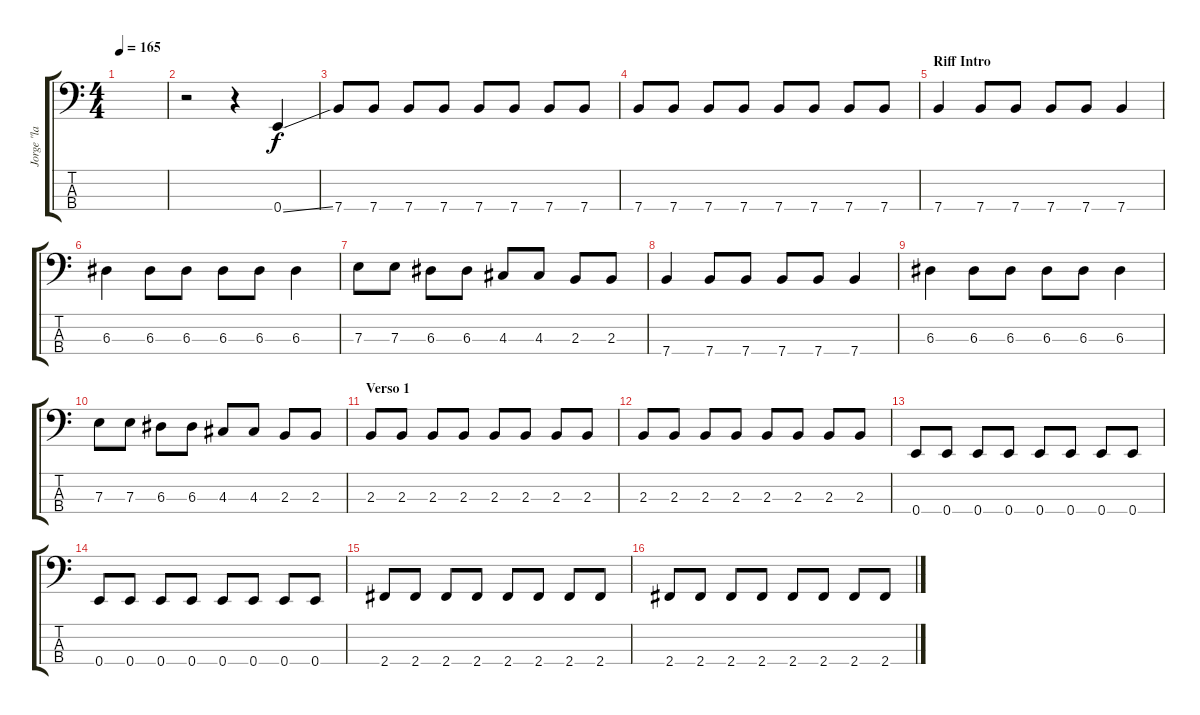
\track ("Jorge \"la chinga\" Botero" "Jorge \"la ") {instrument electricbassfinger}
\staff {score tabs}
\tuning (G2 D2 A1 E1) {hide}
\ts (4 4)
\tempo 165
\clef f4
\ks c
|
r.2 r.4 0.4{ss}.4 |
7.4.8 7.4.8 7.4.8 7.4.8 7.4.8 7.4.8 7.4.8 7.4.8 |
7.4.8 7.4.8 7.4.8 7.4.8 7.4.8 7.4.8 7.4.8 7.4.8 |
\section ("" "Riff Intro")
7.4.4 7.4.8 7.4.8 7.4.8 7.4.8 7.4.4 |
6.3.4 6.3.8 6.3.8 6.3.8 6.3.8 6.3.4 |
7.3.8 7.3.8 6.3.8 6.3.8 4.3.8 4.3.8 2.3.8 2.3.8 |
7.4.4 7.4.8 7.4.8 7.4.8 7.4.8 7.4.4 |
6.3.4 6.3.8 6.3.8 6.3.8 6.3.8 6.3.4 |
7.3.8 7.3.8 6.3.8 6.3.8 4.3.8 4.3.8 2.3.8 2.3.8 |
\section ("" "Verso 1")
2.3.8 2.3.8 2.3.8 2.3.8 2.3.8 2.3.8 2.3.8 2.3.8 |
2.3.8 2.3.8 2.3.8 2.3.8 2.3.8 2.3.8 2.3.8 2.3.8 |
0.4.8 0.4.8 0.4.8 0.4.8 0.4.8 0.4.8 0.4.8 0.4.8 |
0.4.8 0.4.8 0.4.8 0.4.8 0.4.8 0.4.8 0.4.8 0.4.8 |
2.4.8 2.4.8 2.4.8 2.4.8 2.4.8 2.4.8 2.4.8 2.4.8 |
2.4.8 2.4.8 2.4.8 2.4.8 2.4.8 2.4.8 2.4.8 2.4.8
